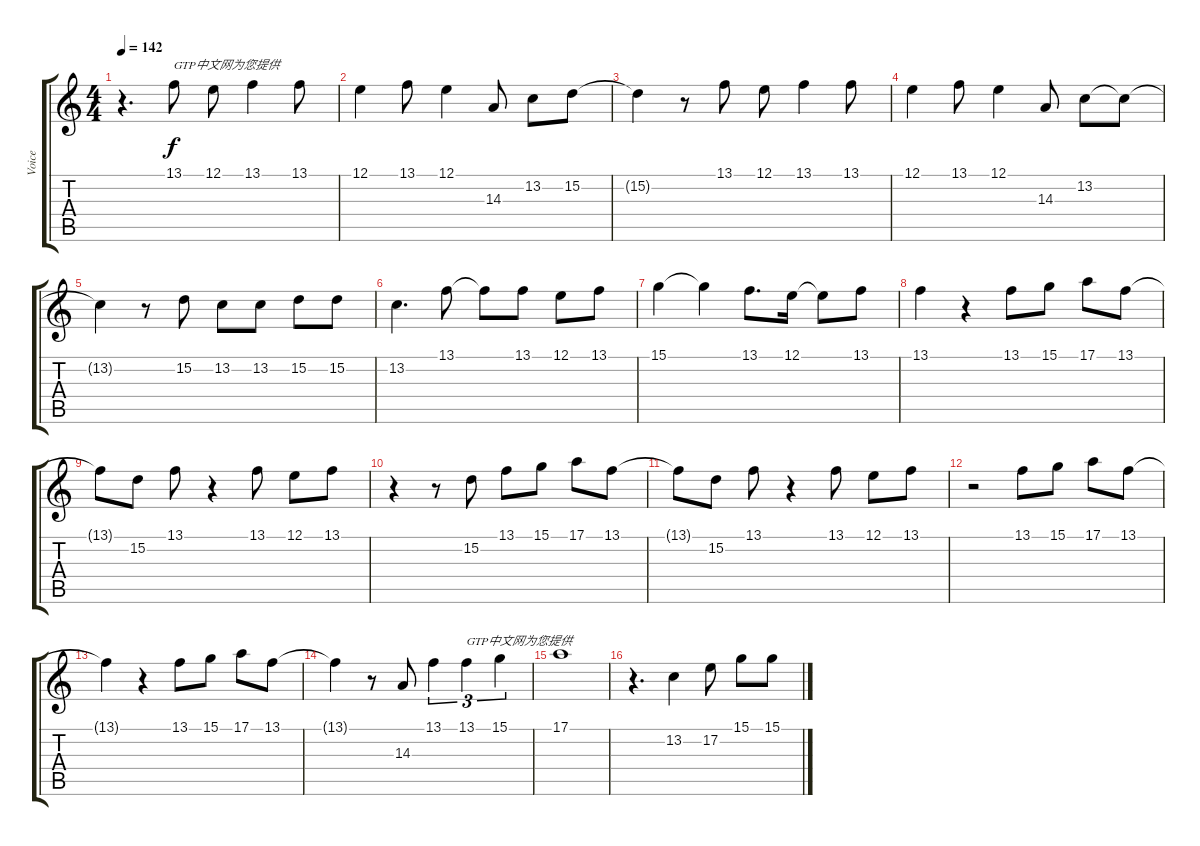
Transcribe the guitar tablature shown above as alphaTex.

\track ("Voice" "Voice") {instrument sopranosax}
\staff {score tabs}
\tuning (E4 B3 G3 D3 A2 E2) {hide}
\ts (4 4)
\tempo 142
\clef g2
\ks c
r.4{d dy f} 13.1.8{txt "GTP中文网为您提供"} 12.1.8 13.1.4 13.1.8 |
12.1.4 13.1.8 12.1.4 14.3.8 13.2.8 15.2.8 |
15.2{t}.4 r.8 13.1.8 12.1.8 13.1.4 13.1.8 |
12.1.4 13.1.8 12.1.4 14.3.8 13.2.8 13.2{t}.8 |
13.2{t}.4 r.8 15.2.8 13.2.8 13.2.8 15.2.8 15.2.8 |
13.2.4{d} 13.1.8 13.1{t}.8 13.1.8 12.1.8 13.1.8 |
15.1.4 15.1{t}.4 13.1.8{d} 12.1.16 12.1{t}.8 13.1.8 |
13.1.4 r.4 13.1.8 15.1.8 17.1.8 13.1.8 |
13.1{t}.8 15.2.8 13.1.8 r.4 13.1.8 12.1.8 13.1.8 |
r.4 r.8 15.2.8 13.1.8 15.1.8 17.1.8 13.1.8 |
13.1{t}.8 15.2.8 13.1.8 r.4 13.1.8 12.1.8 13.1.8 |
r.2 13.1.8{txt " "} 15.1.8 17.1.8 13.1.8 |
13.1{t}.4 r.4 13.1.8 15.1.8 17.1.8 13.1.8 |
13.1{t}.4 r.8 14.3.8 13.1.4{tu (3 2)} 13.1.4{tu (3 2) txt "GTP中文网为您提供"} 15.1.4{tu (3 2)} |
17.1.1 |
r.4{d} 13.2.4 17.2.8 15.1.8 15.1.8
